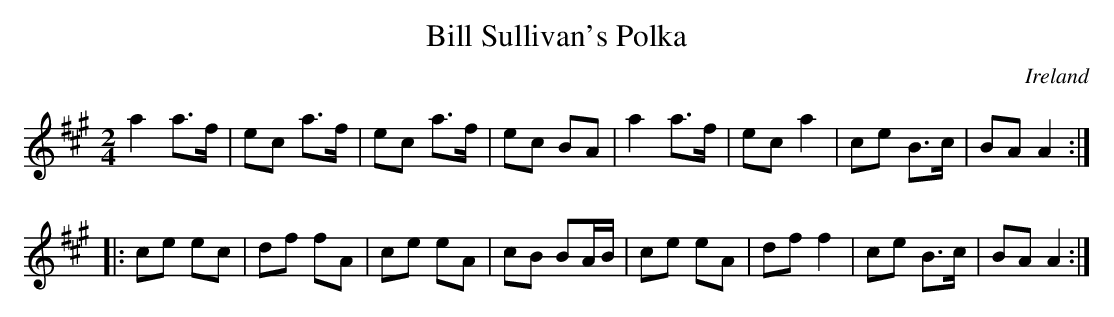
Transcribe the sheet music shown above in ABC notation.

X:1
T:Bill Sullivan's Polka
O:Ireland
M:2/4
L:1/8
K:A
a2 a>f|ec a>f|ec a>f|ec BA|\
a2 a>f|ec a2|ce B>c|BA A2:|*
|:ce ec|df fA|ce eA|cB BA/B/|\
ce eA|df f2|ce B>c |BA A2:|
